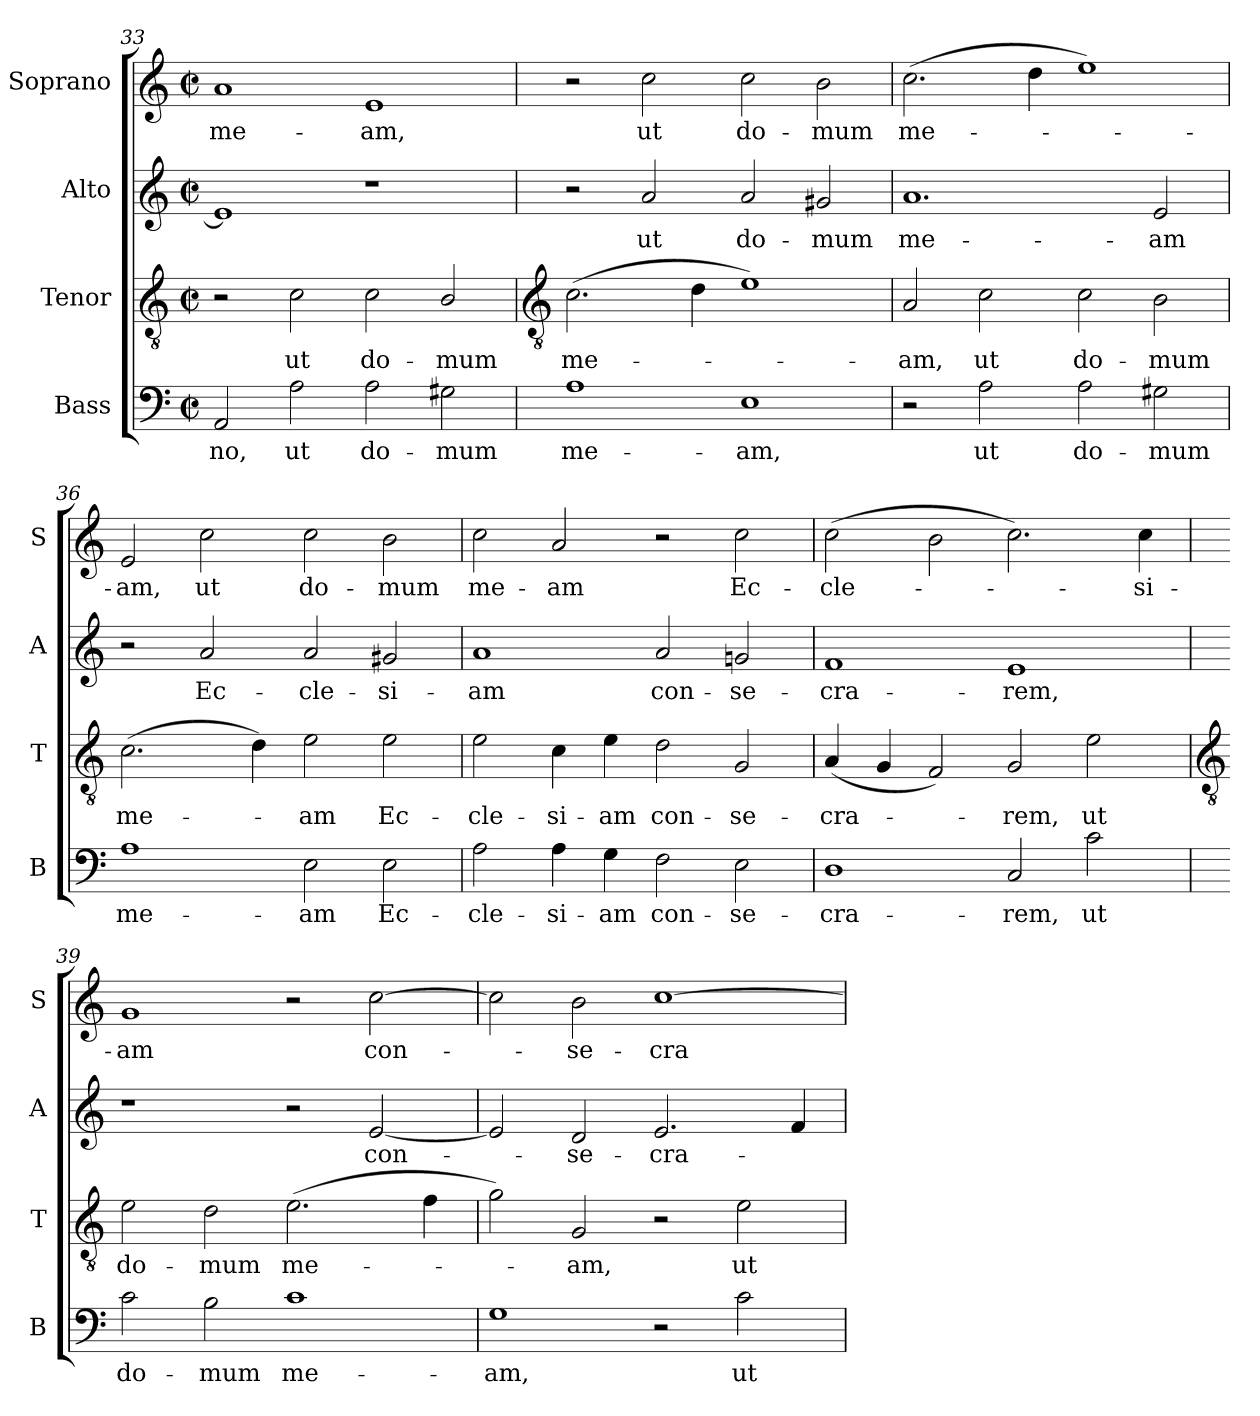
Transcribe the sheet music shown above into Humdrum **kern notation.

**kern	**text	**kern	**text	**kern	**text	**kern	**text
*part4	*part4	*part3	*part3	*part2	*part2	*part1	*part1
*staff4	*staff4	*staff3	*staff3	*staff2	*staff2	*staff1	*staff1
*I"Bass	*	*I"Tenor	*	*I"Alto	*	*I"Soprano	*
*I'B	*	*I'T	*	*I'A	*	*I'S	*
*clefF4	*	*clefGv2	*	*clefG2	*	*clefG2	*
*k[]	*	*k[]	*	*k[]	*	*k[]	*
*C:	*	*C:	*	*C:	*	*C:	*
*M4/2	*	*M4/2	*	*M4/2	*	*M4/2	*
*met(c|)	*	*met(c|)	*	*met(c|)	*	*met(c|)	*
=33	=33	=33	=33	=33	=33	=33	=33
!	!LO:LY:b	!	!	!	!	!	!LO:LY:b
2AA	-no,	2r	.	1e]	.	1a	me-
!	!LO:LY:b	!	!LO:LY:b	!	!	!	!
2A	ut	2c	ut	.	.	.	.
!	!LO:LY:b	!	!LO:LY:b	!	!	!	!LO:LY:b
2A	do-	2c	do-	1r	.	1e	-am,
!	!LO:LY:b	!	!LO:LY:b	!	!	!	!
2G#X	-mum	2B/	-mum	.	.	.	.
!!LO:LB:g=z
=34	=34	=34	=34	=34	=34	=34	=34
*	*	*clefGv2	*	*	*	*	*
!	!LO:LY:b	!	!LO:LY:b	!	!	!	!
1A	me-	(>2.c	me-	2r	.	2r	.
!	!	!	!	!	!LO:LY:b	!	!LO:LY:b
.	.	.	.	2a	ut	2cc	ut
.	.	4d	.	.	.	.	.
!	!LO:LY:b	!	!	!	!LO:LY:b	!	!LO:LY:b
1E	-am,	1e)	.	2a	do-	2cc	do-
!	!	!	!	!	!LO:LY:b	!	!LO:LY:b
.	.	.	.	2g#X	-mum	2b	-mum
=35	=35	=35	=35	=35	=35	=35	=35
!	!	!	!LO:LY:b	!	!LO:LY:b	!	!LO:LY:b
2r	.	2A	am,	1.a	me-	(>2.cc	me-
!	!LO:LY:b	!	!LO:LY:b	!	!	!	!
2A	ut	2c	ut	.	.	.	.
.	.	.	.	.	.	4dd	.
!	!LO:LY:b	!	!LO:LY:b	!	!	!	!
2A	do-	2c	do-	.	.	1ee)	.
!	!LO:LY:b	!	!LO:LY:b	!	!LO:LY:b	!	!
2G#X	-mum	2B	-mum	2e	-am	.	.
=36	=36	=36	=36	=36	=36	=36	=36
!	!LO:LY:b	!	!LO:LY:b	!	!	!	!LO:LY:b
1A	me-	(>2.c	me-	2r	.	2e	am,
!	!	!	!	!	!LO:LY:b	!	!LO:LY:b
.	.	.	.	2a	Ec-	2cc	ut
.	.	4d)	.	.	.	.	.
!	!LO:LY:b	!	!LO:LY:b	!	!LO:LY:b	!	!LO:LY:b
2E	-am	2e	am	2a	-cle-	2cc	do-
!	!LO:LY:b	!	!LO:LY:b	!	!LO:LY:b	!	!LO:LY:b
2E	Ec-	2e	Ec-	2g#X	-si-	2b	-mum
=37	=37	=37	=37	=37	=37	=37	=37
!	!LO:LY:b	!	!LO:LY:b	!	!LO:LY:b	!	!LO:LY:b
2A	-cle-	2e	-cle-	1a	-am	2cc	me-
!	!LO:LY:b	!	!LO:LY:b	!	!	!	!LO:LY:b
4A	-si-	4c	-si-	.	.	2a	-am
!	!LO:LY:b	!	!LO:LY:b	!	!	!	!
4G	-am	4e	-am	.	.	.	.
!	!LO:LY:b	!	!LO:LY:b	!	!LO:LY:b	!	!
2F	con-	2d	con-	2a	con-	2r	.
!	!LO:LY:b	!	!LO:LY:b	!	!LO:LY:b	!	!LO:LY:b
2E	-se-	2G	-se-	2gn	-se-	2cc	Ec-
=38	=38	=38	=38	=38	=38	=38	=38
!	!LO:LY:b	!	!LO:LY:b	!	!LO:LY:b	!	!LO:LY:b
1D	-cra-	(<4A	-cra-	1f	-cra-	(>2cc	-cle-
.	.	4G	.	.	.	.	.
.	.	2F)	.	.	.	2b	.
!	!LO:LY:b	!	!LO:LY:b	!	!LO:LY:b	!	!
2C	-rem,	2G	rem,	1e	-rem,	2.cc)	.
!	!LO:LY:b	!	!LO:LY:b	!	!	!	!
2c	ut	2e	ut	.	.	.	.
!	!	!	!	!	!	!	!LO:LY:b
.	.	.	.	.	.	4cc	si-
!!LO:LB:g=z
=39	=39	=39	=39	=39	=39	=39	=39
*	*	*clefGv2	*	*	*	*	*
!	!LO:LY:b	!	!LO:LY:b	!	!	!	!LO:LY:b
2c	do-	2e	do-	1r	.	1g	-am
!	!LO:LY:b	!	!LO:LY:b	!	!	!	!
2B	-mum	2d	-mum	.	.	.	.
!	!LO:LY:b	!	!LO:LY:b	!	!	!	!
1c	me-	(>2.e	me-	2r	.	2r	.
!	!	!	!	!	!LO:LY:b	!	!LO:LY:b
.	.	.	.	[2e	con-	[2cc	con-
.	.	4f	.	.	.	.	.
=40	=40	=40	=40	=40	=40	=40	=40
!	!LO:LY:b	!	!	!	!	!	!
1G	-am,	2g)	.	2e]	.	2cc]	.
!	!	!	!LO:LY:b	!	!LO:LY:b	!	!LO:LY:b
.	.	2G	am,	2d	se-	2b	se-
!	!	!	!	!	!LO:LY:b	!	!LO:LY:b
2r	.	2r	.	2.e	-cra-	[1cc	-cra-
!	!LO:LY:b	!	!LO:LY:b	!	!	!	!
2c	ut	2e	ut	.	.	.	.
.	.	.	.	4f	.	.	.
=	=	=	=	=	=	=	=
*-	*-	*-	*-	*-	*-	*-	*-
